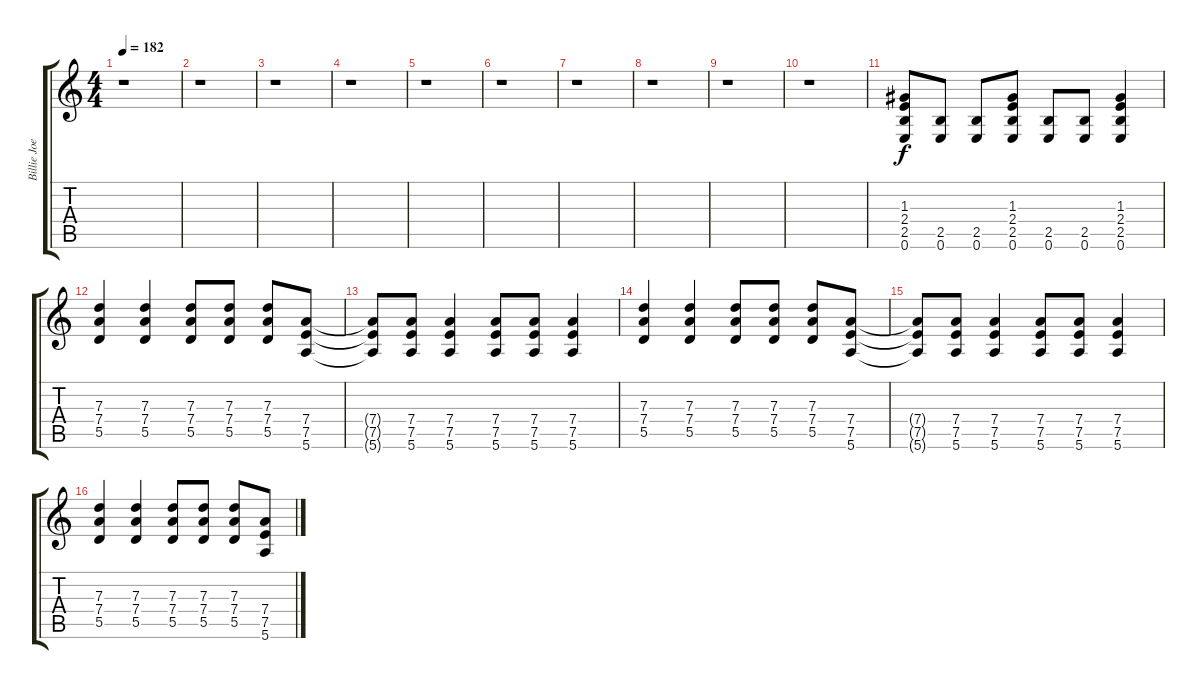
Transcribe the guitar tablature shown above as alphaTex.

\track ("Billie Joe(Guitar 1)" "Billie Joe") {instrument overdrivenguitar}
\staff {score tabs}
\tuning (E4 B3 G3 D3 A2 E2) {hide}
\ts (4 4)
\tempo 182
\clef g2
\ks c
r.1{dy f} |
r.1 |
r.1 |
r.1 |
r.1 |
r.1 |
r.1 |
r.1 |
r.1 |
r.1 |
(1.3 2.4 2.5 0.6).8 (2.5 0.6).8 (2.5 0.6).8 (1.3 2.4 2.5 0.6).8 (2.5 0.6).8 (2.5 0.6).8 (1.3 2.4 2.5 0.6).4 |
(7.3 7.4 5.5).4 (7.3 7.4 5.5).4 (7.3 7.4 5.5).8 (7.3 7.4 5.5).8 (7.3 7.4 5.5).8 (7.4 7.5 5.6).8 |
(7.4{t} 7.5{t} 5.6{t}).8 (7.4 7.5 5.6).8 (7.4 7.5 5.6).4 (7.4 7.5 5.6).8 (7.4 7.5 5.6).8 (7.4 7.5 5.6).4 |
(7.3 7.4 5.5).4 (7.3 7.4 5.5).4 (7.3 7.4 5.5).8 (7.3 7.4 5.5).8 (7.3 7.4 5.5).8 (7.4 7.5 5.6).8 |
(7.4{t} 7.5{t} 5.6{t}).8 (7.4 7.5 5.6).8 (7.4 7.5 5.6).4 (7.4 7.5 5.6).8 (7.4 7.5 5.6).8 (7.4 7.5 5.6).4 |
(7.3 7.4 5.5).4 (7.3 7.4 5.5).4 (7.3 7.4 5.5).8 (7.3 7.4 5.5).8 (7.3 7.4 5.5).8 (7.4 7.5 5.6).8
